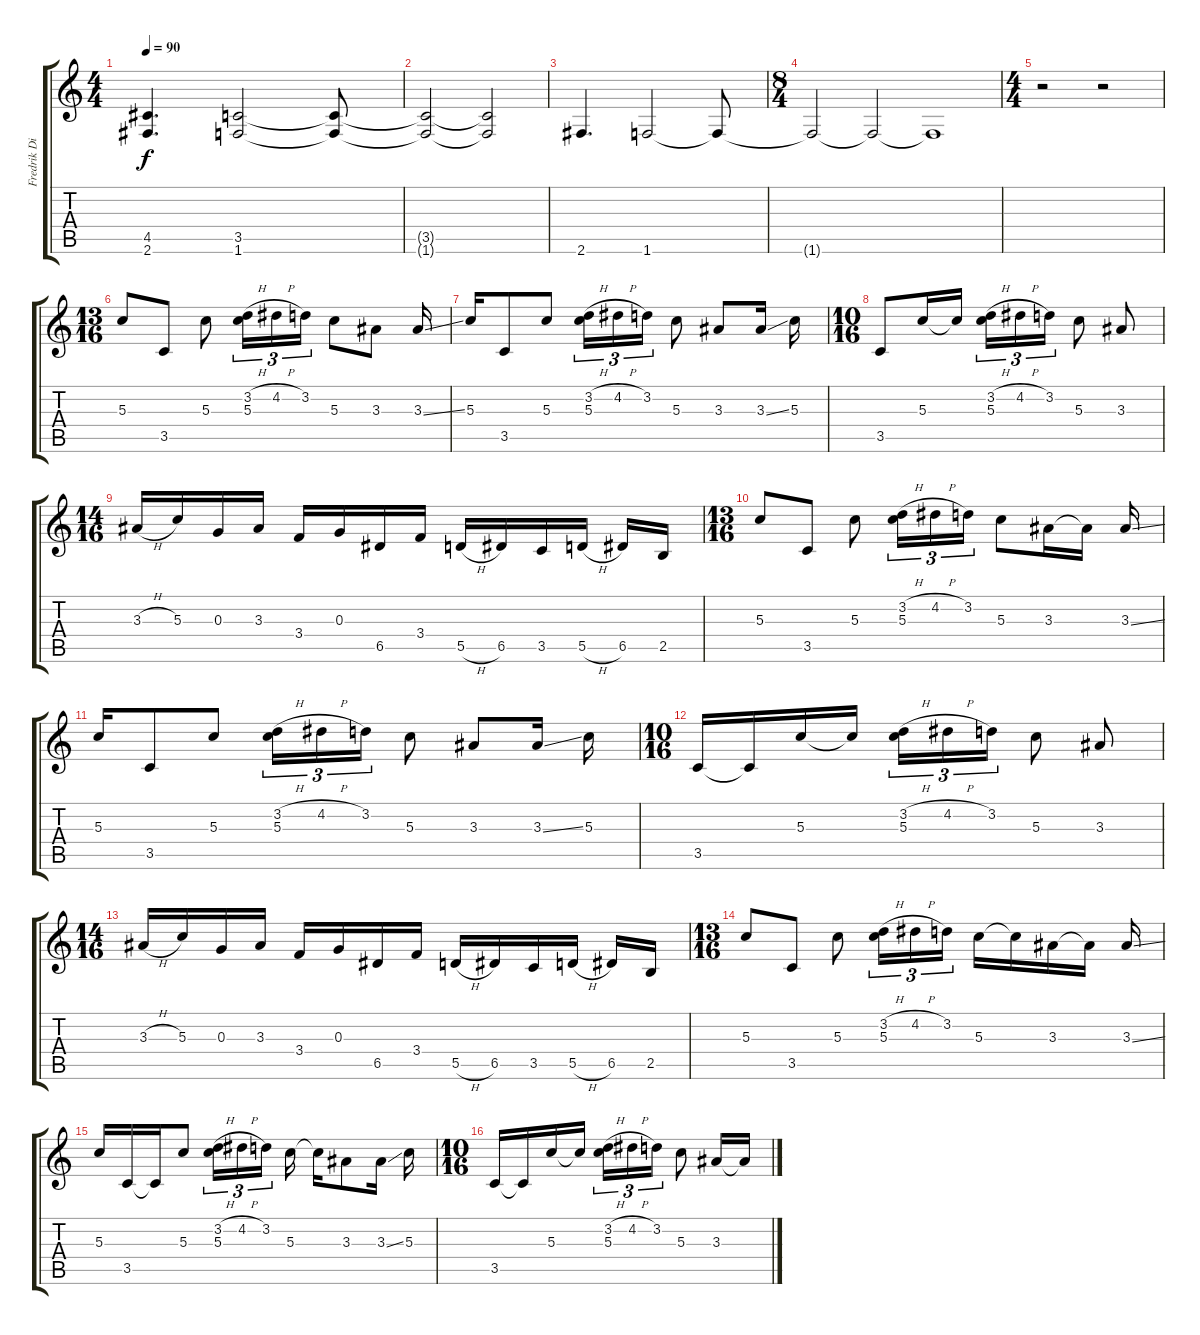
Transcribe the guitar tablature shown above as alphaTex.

\track ("Fredrik Distortion" "Fredrik Di") {instrument distortionguitar}
\staff {score tabs}
\tuning (E4 B3 G3 D3 A2 E2) {hide}
\ts (4 4)
\tempo 90
\clef g2
\ks c
(4.5 2.6).4{d dy f} (3.5 1.6).2 (3.5{t} 1.6{t}).8 |
(3.5{t} 1.6{t}).2 (3.5{t} 1.6{t}).2 |
2.6.4{d} 1.6.2 1.6{t}.8 |
\ts (8 4)
1.6{t}.2 1.6{t}.2 1.6{t}.1 |
\ts (4 4)
r.2 r.2 |
\ts (13 16)
5.3.8 3.5.8 5.3.8 (3.2{h} 5.3).16{tu (3 2)} 4.2{h}.16{tu (3 2)} 3.2.16{tu (3 2)} 5.3.8 3.3.8 3.3{ss}.16 |
5.3.16 3.5.8 5.3.8 (3.2{h} 5.3).16{tu (3 2)} 4.2{h}.16{tu (3 2)} 3.2.16{tu (3 2)} 5.3.8 3.3.8 3.3{ss}.16 5.3.16 |
\ts (10 16)
3.5.8 5.3.16 5.3{t}.16 (3.2{h} 5.3).16{tu (3 2)} 4.2{h}.16{tu (3 2)} 3.2.16{tu (3 2)} 5.3.8 3.3.8 |
\ts (14 16)
3.3{h}.16 5.3.16 0.3.16 3.3.16 3.4.16 0.3.16 6.5.16 3.4.16 5.5{h}.16 6.5.16 3.5.16 5.5{h}.16 6.5.16 2.5.16 |
\ts (13 16)
5.3.8 3.5.8 5.3.8 (3.2{h} 5.3).16{tu (3 2)} 4.2{h}.16{tu (3 2)} 3.2.16{tu (3 2)} 5.3.8 3.3.16 3.3{t}.16 3.3{ss}.16 |
5.3.16 3.5.8 5.3.8 (3.2{h} 5.3).16{tu (3 2)} 4.2{h}.16{tu (3 2)} 3.2.16{tu (3 2)} 5.3.8 3.3.8 3.3{ss}.16 5.3.16 |
\ts (10 16)
3.5.16 3.5{t}.16 5.3.16 5.3{t}.16 (3.2{h} 5.3).16{tu (3 2)} 4.2{h}.16{tu (3 2)} 3.2.16{tu (3 2)} 5.3.8 3.3.8 |
\ts (14 16)
3.3{h}.16 5.3.16 0.3.16 3.3.16 3.4.16 0.3.16 6.5.16 3.4.16 5.5{h}.16 6.5.16 3.5.16 5.5{h}.16 6.5.16 2.5.16 |
\ts (13 16)
5.3.8 3.5.8 5.3.8 (3.2{h} 5.3).16{tu (3 2)} 4.2{h}.16{tu (3 2)} 3.2.16{tu (3 2)} 5.3.16 5.3{t}.16 3.3.16 3.3{t}.16 3.3{ss}.16 |
5.3.16 3.5.16 3.5{t}.16 5.3.8 (3.2{h} 5.3).16{tu (3 2)} 4.2{h}.16{tu (3 2)} 3.2.16{tu (3 2)} 5.3.16 5.3{t}.16 3.3.8 3.3{ss}.16 5.3.16 |
\ts (10 16)
3.5.16 3.5{t}.16 5.3.16 5.3{t}.16 (3.2{h} 5.3).16{tu (3 2)} 4.2{h}.16{tu (3 2)} 3.2.16{tu (3 2)} 5.3.8 3.3.16 3.3{t}.16
